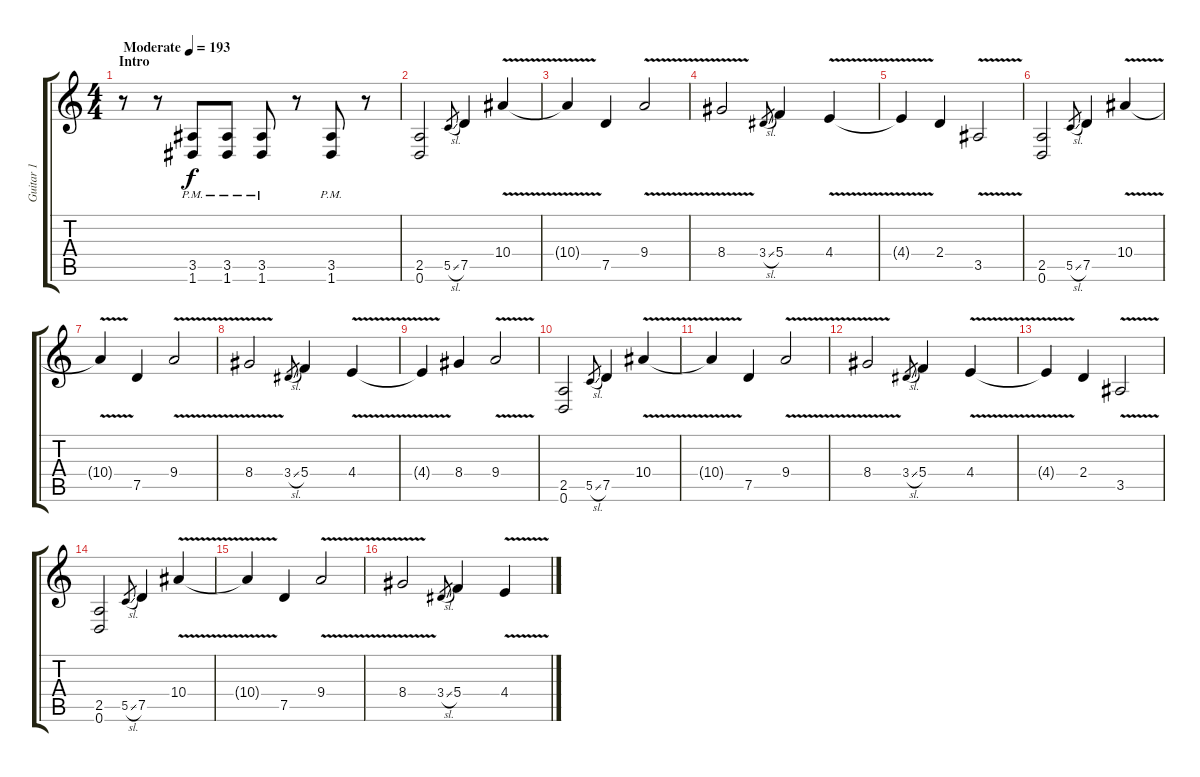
\track ("Guitar 1" "Guitar 1") {instrument distortionguitar}
\staff {score tabs}
\tuning (D4 A3 F3 C3 G2 D2) {hide}
\ts (4 4)
\section ("" "Intro")
\tempo (193 "Moderate")
\clef g2
\ks c
r.8{dy f instrument distortionguitar} r.8 (3.5{pm} 1.6{pm}).8{balance 8} (3.5{pm} 1.6{pm}).8 (3.5{pm} 1.6{pm}).8 r.8 (3.5{pm} 1.6{pm}).8 r.8 |
(2.5 0.6).2 5.5{sl}.8{gr} 7.5.4 10.4{v}.4 |
10.4{t}.4 7.5.4 9.4{v}.2 |
8.4{v}.2 3.4{sl}.8{gr} 5.4.4 4.4{v}.4 |
4.4{t}.4 2.4.4 3.5{v}.2 |
(2.5 0.6).2 5.5{sl}.8{gr} 7.5.4 10.4{v}.4 |
10.4{t}.4 7.5.4 9.4{v}.2 |
8.4{v}.2 3.4{sl}.8{gr} 5.4.4 4.4{v}.4 |
4.4{t}.4 8.4.4 9.4{v}.2 |
(2.5 0.6).2 5.5{sl}.8{gr} 7.5.4 10.4{v}.4 |
10.4{t}.4 7.5.4 9.4{v}.2 |
8.4{v}.2 3.4{sl}.8{gr} 5.4.4 4.4{v}.4 |
4.4{t}.4 2.4.4 3.5{v}.2 |
(2.5 0.6).2 5.5{sl}.8{gr} 7.5.4 10.4{v}.4 |
10.4{t}.4 7.5.4 9.4{v}.2 |
8.4{v}.2 3.4{sl}.8{gr} 5.4.4 4.4{v}.4
